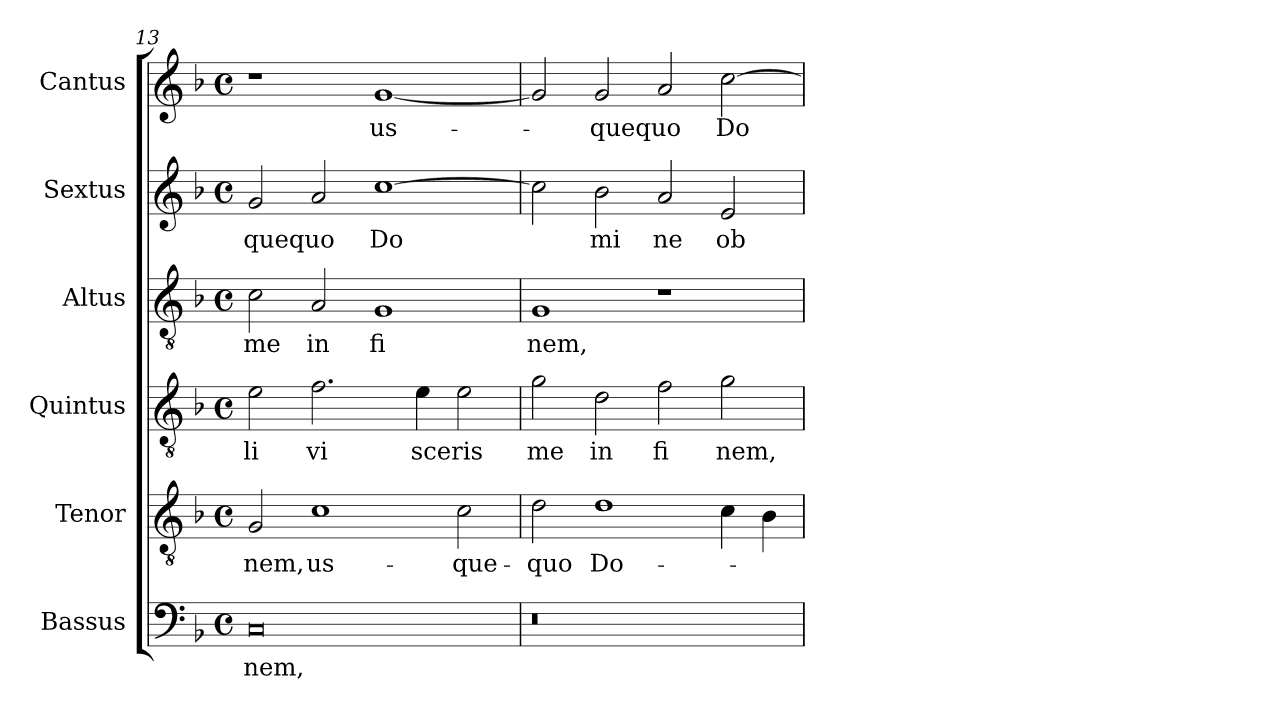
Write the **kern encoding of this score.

**kern	**text	**kern	**text	**kern	**text	**kern	**text	**kern	**text	**kern	**text
*part6	*part6	*part5	*part5	*part4	*part4	*part3	*part3	*part2	*part2	*part1	*part1
*staff6	*staff6	*staff5	*staff5	*staff4	*staff4	*staff3	*staff3	*staff2	*staff2	*staff1	*staff1
*I"Bassus	*	*I"Tenor	*	*I"Quintus	*	*I"Altus	*	*I"Sextus	*	*I"Cantus	*
*clefF4	*	*clefGv2	*	*clefGv2	*	*clefGv2	*	*clefG2	*	*clefG2	*
*k[b-]	*	*k[b-]	*	*k[b-]	*	*k[b-]	*	*k[b-]	*	*k[b-]	*
*F:	*	*F:	*	*F:	*	*F:	*	*F:	*	*F:	*
*M4/4	*	*M4/4	*	*M4/4	*	*M4/4	*	*M4/4	*	*M4/4	*
*met(c)	*	*met(c)	*	*met(c)	*	*met(c)	*	*met(c)	*	*met(c)	*
=13	=13	=13	=13	=13	=13	=13	=13	=13	=13	=13	=13
!	!LO:LY:b:cj	!	!LO:LY:b:cj	!	!LO:LY:b:cj	!	!LO:LY:b:cj	!	!LO:LY:b	!	!
0C	nem,	2G/	-nem,	2e\	li	2c\	me	2g/	quequo	1r	.
!	!	!	!LO:LY:b:cj	!	!LO:LY:b:cj	!	!LO:LY:b:cj	!	!	!	!
.	.	1c	us-	2.f\	vi	2A/	in	2a/	.	.	.
!	!	!	!	!	!	!	!LO:LY:b:cj	!	!LO:LY:b:cj	!	!LO:LY:b:cj
.	.	.	.	.	.	1G	fi	[>1cc	Do	[<1g	us-
!	!	!	!	!	!LO:LY:b:cj	!	!	!	!	!	!
.	.	.	.	4e\	sceris	.	.	.	.	.	.
!	!	!	!LO:LY:b:cj	!	!	!	!	!	!	!	!
.	.	2c\	-que-	2e\	.	.	.	.	.	.	.
=14	=14	=14	=14	=14	=14	=14	=14	=14	=14	=14	=14
!	!	!	!LO:LY:b:cj	!	!LO:LY:b:cj	!	!LO:LY:b:cj	!	!	!	!
0r	.	2d\	-quo	2g\	me	1G	nem,	2cc\]	.	2g/]	.
!	!	!	!LO:LY:b:cj	!	!LO:LY:b:cj	!	!	!	!LO:LY:b:cj	!	!LO:LY:b
.	.	1d	Do-	2d\	in	.	.	2b-\	mi	2g/	-quequo
!	!	!	!	!	!LO:LY:b:cj	!	!	!	!LO:LY:b:cj	!	!
.	.	.	.	2f\	fi	1r	.	2a/	ne	2a/	.
!	!	!	!	!	!LO:LY:b:cj	!	!	!	!LO:LY:b:cj	!	!LO:LY:b
.	.	4c\	.	2g\	nem,	.	.	2e/	ob	[>2cc\	Do-
.	.	4B-\	.	.	.	.	.	.	.	.	.
=	=	=	=	=	=	=	=	=	=	=	=
*-	*-	*-	*-	*-	*-	*-	*-	*-	*-	*-	*-
